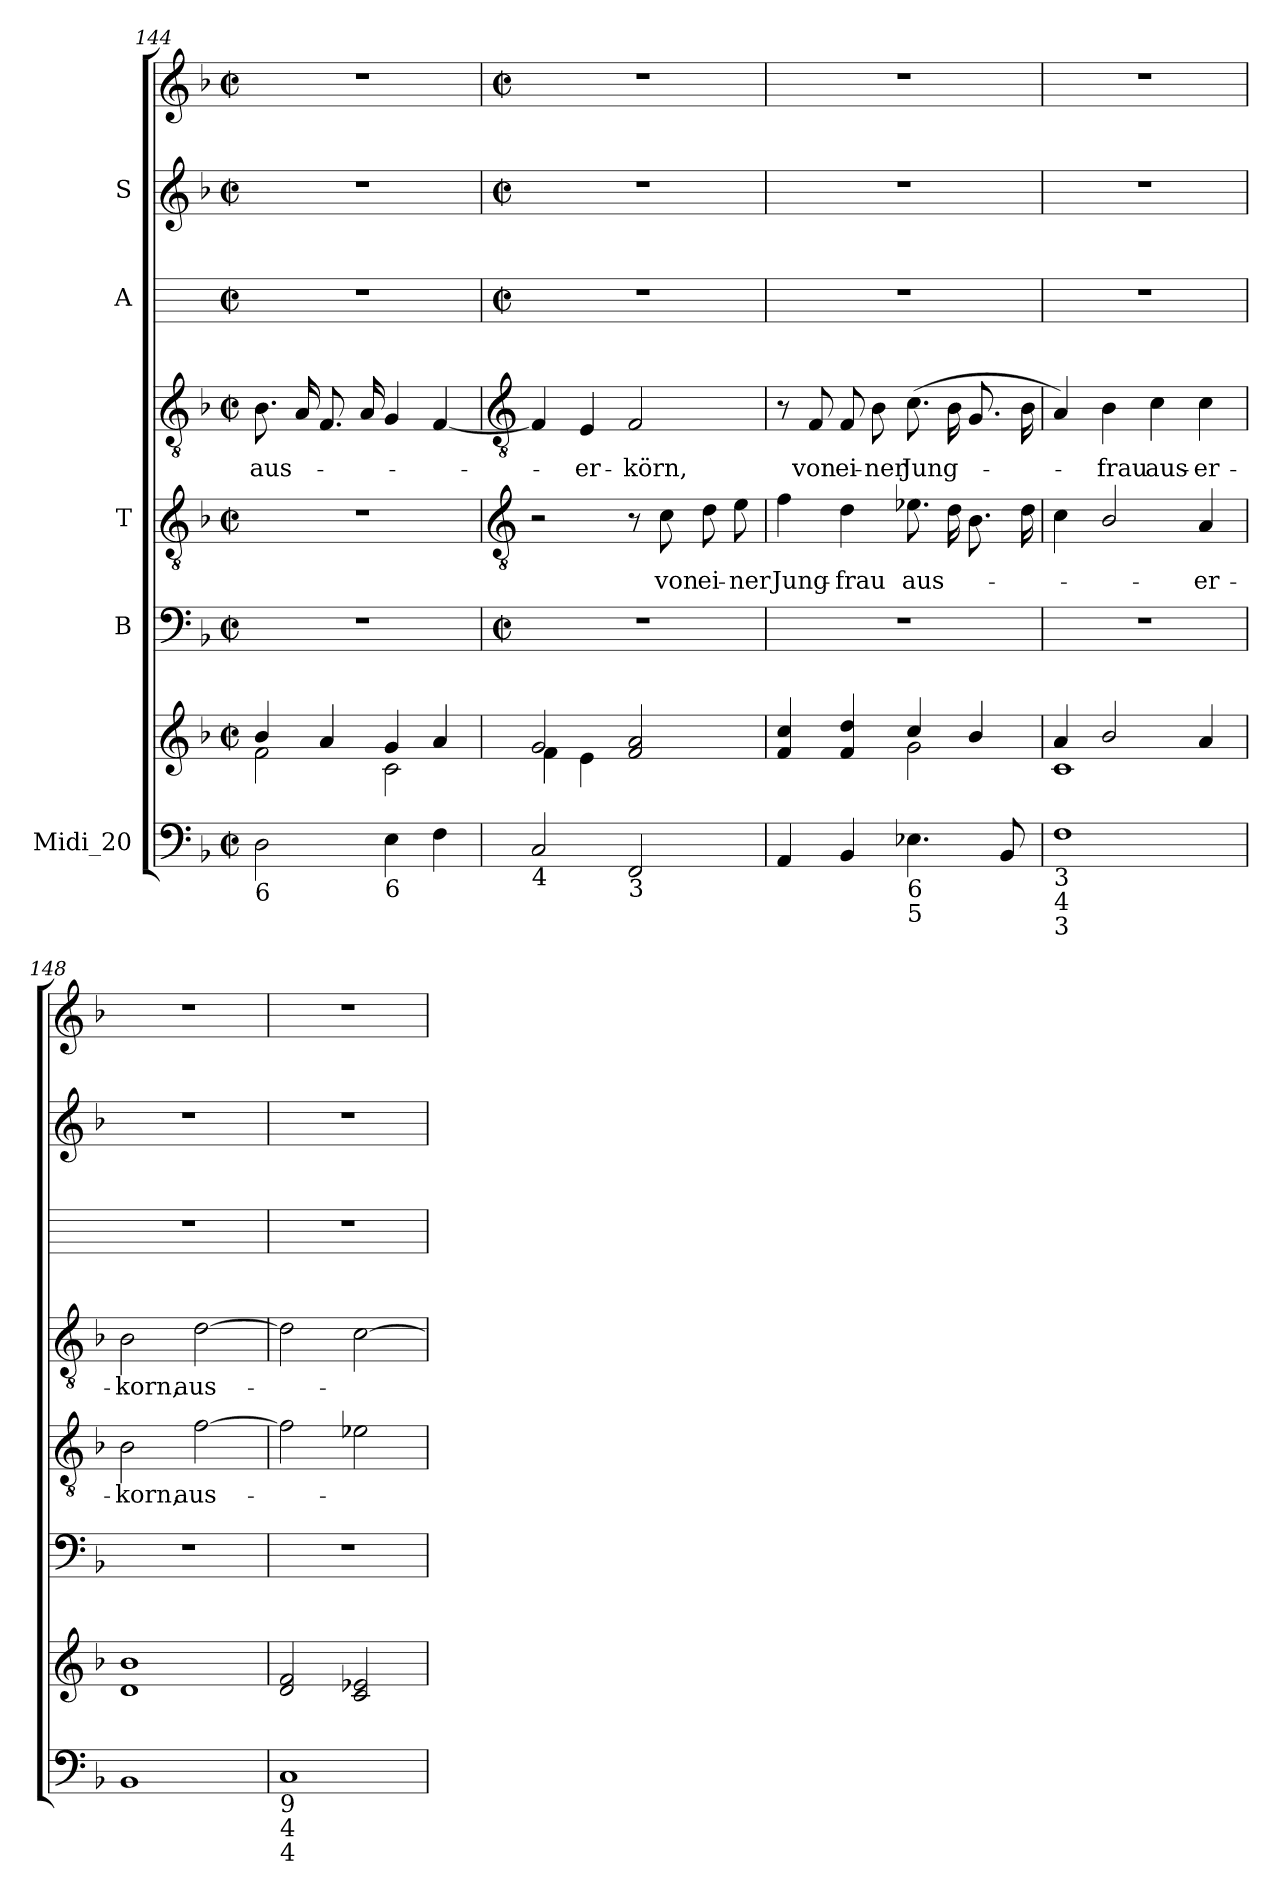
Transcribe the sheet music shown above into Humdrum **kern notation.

**kern	**kern	**kern	**kern	**text	**kern	**text	**kern	**kern	**kern
*part5	*part5	*part4	*part3	*part3	*part3	*part3	*part2	*part1	*part1
*staff8	*staff7	*staff6	*staff5	*staff5	*staff4	*staff4	*staff3	*staff2	*staff1
*I"Midi_20	*	*I"B	*I"T	*	*	*	*I"A	*I"S	*
*clefF4	*clefG2	*clefF4	*clefGv2	*	*clefGv2	*	*	*clefG2	*clefG2
*k[b-]	*k[b-]	*k[b-]	*k[b-]	*	*k[b-]	*	*	*k[b-]	*k[b-]
*F:	*F:	*F:	*F:	*	*F:	*	*	*F:	*F:
*M2/2	*M2/2	*M2/2	*M2/2	*	*M2/2	*	*M2/2	*M2/2	*M2/2
*met(c|)	*met(c|)	*met(c|)	*met(c|)	*	*met(c|)	*	*met(c|)	*met(c|)	*met(c|)
=144	=144	=144	=144	=144	=144	=144	=144	=144	=144
*	*^	*	*	*	*	*	*	*	*
!LO:TX:b:t=6	!	!	!	!	!	!	!	!	!	!
!	!	!	!	!	!	!	!LO:LY:b	!	!	!
2D	4b-/	2f\	1r	1r	.	8.B-L	aus-	1r	1r	1r
.	.	.	.	.	.	16AL	.	.	.	.
.	4a	.	.	.	.	8.F	.	.	.	.
.	.	.	.	.	.	16AJ	.	.	.	.
!LO:TX:b:t=6	!	!	!	!	!	!	!	!	!	!
4E	4g	2c\	.	.	.	4G	.	.	.	.
4F	4a	.	.	.	.	[4F	.	.	.	.
!!LO:LB:g=z
=145	=145	=145	=145	=145	=145	=145	=145	=145	=145	=145
*	*	*	*	*clefGv2	*	*clefGv2	*	*	*	*
*	*	*	*M2/2	*	*	*	*	*M2/2	*M2/2	*M2/2
*	*	*	*met(c|)	*	*	*	*	*met(c|)	*met(c|)	*met(c|)
!LO:TX:b:t=4	!	!	!	!	!	!	!	!	!	!
2C	2g	4f\	1r	2r	.	4F]	.	1r	1r	1r
!	!	!	!	!	!	!	!LO:LY:b	!	!	!
.	.	4e\	.	.	.	4E	er-	.	.	.
!LO:TX:b:t=3	!	!	!	!	!	!	!	!	!	!
!	!	!	!	!	!	!	!LO:LY:b	!	!	!
2FF	2f 2a	2ryy	.	8r	.	2F	-körn,	.	.	.
!	!	!	!	!	!LO:LY:b	!	!	!	!	!
.	.	.	.	8c	von	.	.	.	.	.
!	!	!	!	!	!LO:LY:b	!	!	!	!	!
.	.	.	.	8d	ei-	.	.	.	.	.
!	!	!	!	!	!LO:LY:b	!	!	!	!	!
.	.	.	.	8e	-ner	.	.	.	.	.
=146	=146	=146	=146	=146	=146	=146	=146	=146	=146	=146
!	!	!	!	!	!LO:LY:b	!	!	!	!	!
4AA	4f 4cc	2ryy	1r	4f	Jung-	8r	.	1r	1r	1r
!	!	!	!	!	!	!	!LO:LY:b	!	!	!
.	.	.	.	.	.	8F	von	.	.	.
!	!	!	!	!	!LO:LY:b	!	!LO:LY:b	!	!	!
4BB-	4f 4dd	.	.	4d	-frau	8F	ei-	.	.	.
!	!	!	!	!	!	!	!LO:LY:b	!	!	!
.	.	.	.	.	.	8B-	-ner	.	.	.
!LO:TX:b:t=6	!	!	!	!	!	!	!	!	!	!
!LO:TX:b:t=5	!	!	!	!	!	!	!	!	!	!
!	!	!	!	!	!LO:LY:b	!	!LO:LY:b	!	!	!
4.E-X	4cc/	2g\	.	8.e-XL	aus-	(<8.cL	Jung-	.	.	.
.	.	.	.	16dL	.	16B-L	.	.	.	.
.	4b-/	.	.	8.B-	.	8.G	.	.	.	.
8BB-	.	.	.	.	.	.	.	.	.	.
.	.	.	.	16dJ	.	16B-J	.	.	.	.
=147	=147	=147	=147	=147	=147	=147	=147	=147	=147	=147
!LO:TX:b:t=3	!	!	!	!	!	!	!	!	!	!
!LO:TX:b:t=4	!	!	!	!	!	!	!	!	!	!
!LO:TX:b:t=3	!	!	!	!	!	!	!	!	!	!
1F	4a	1c\	1r	4c	.	4A)	.	1r	1r	1r
!	!	!	!	!	!	!	!LO:LY:b	!	!	!
.	2b-/	.	.	2B-/	.	4B-	frau	.	.	.
!	!	!	!	!	!	!	!LO:LY:b	!	!	!
.	.	.	.	.	.	4c	aus-	.	.	.
!	!	!	!	!	!LO:LY:b	!	!LO:LY:b	!	!	!
.	4a	.	.	4A	-er-	4c	-er-	.	.	.
=148	=148	=148	=148	=148	=148	=148	=148	=148	=148	=148
!	!	!	!	!	!LO:LY:b	!	!LO:LY:b	!	!	!
1BB-	1b-	1d\	1r	2B-	korn,	2B-	-korn,	1r	1r	1r
!	!	!	!	!	!LO:LY:b	!	!LO:LY:b	!	!	!
.	.	.	.	[2f	aus-	[2d	aus-	.	.	.
=149	=149	=149	=149	=149	=149	=149	=149	=149	=149	=149
!LO:TX:b:t=9	!	!	!	!	!	!	!	!	!	!
!LO:TX:b:t=4	!	!	!	!	!	!	!	!	!	!
!LO:TX:b:t=4	!	!	!	!	!	!	!	!	!	!
1C	2d 2f	2ryy	1r	2f]	.	2d]	.	1r	1r	1r
.	2c 2e-X	2ryy	.	2e-X	.	[2c	.	.	.	.
*	*v	*v	*	*	*	*	*	*	*	*
=	=	=	=	=	=	=	=	=	=
*-	*-	*-	*-	*-	*-	*-	*-	*-	*-
